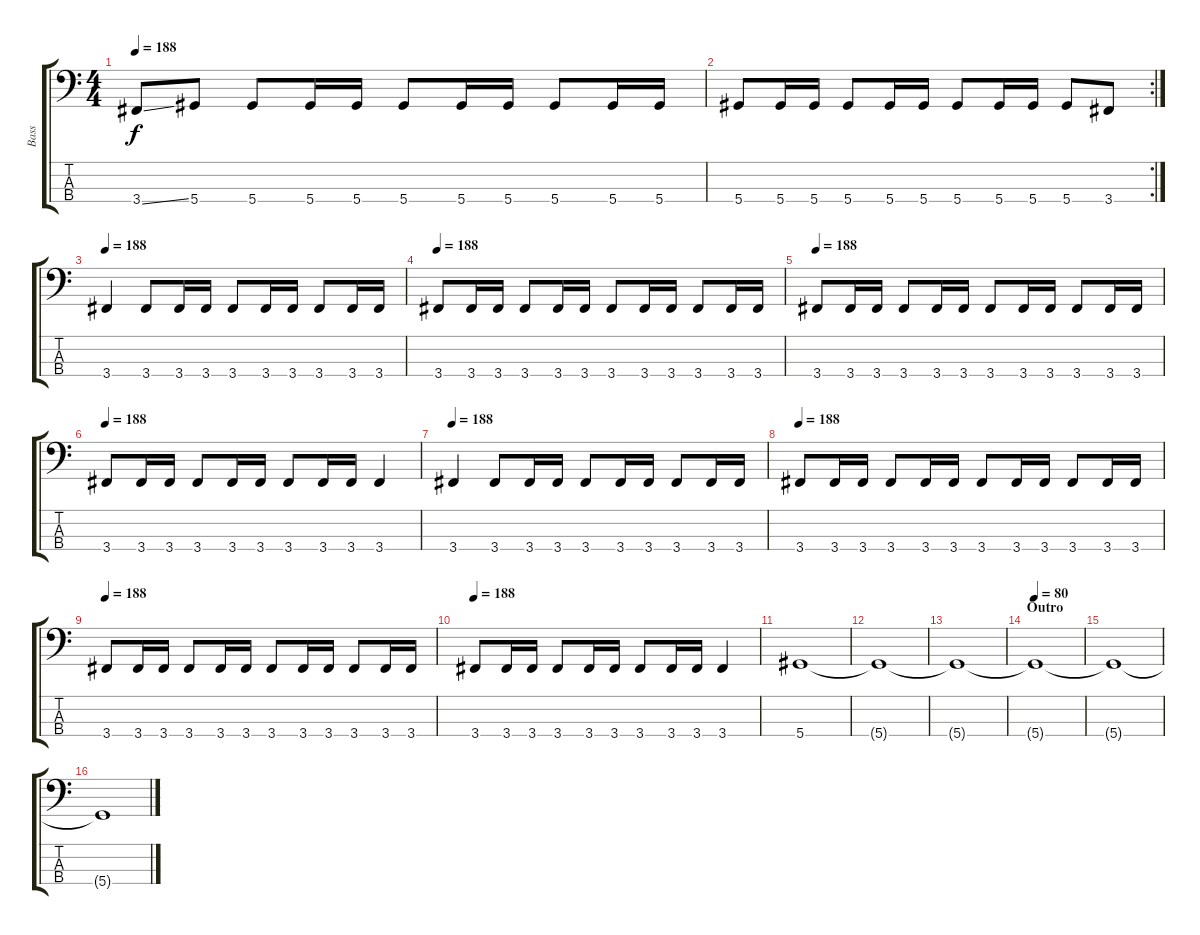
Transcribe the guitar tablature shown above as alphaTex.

\track ("Bass" "Bass") {instrument electricbasspick}
\staff {score tabs}
\tuning (Gb2 Db2 Ab1 Eb1) {hide}
\ts (4 4)
\tempo 188
\clef f4
\ks c
3.4{ss}.8{dy f} 5.4.8 5.4.8 5.4.16 5.4.16 5.4.8 5.4.16 5.4.16 5.4.8 5.4.16 5.4.16 |
\rc 2
5.4.8 5.4.16 5.4.16 5.4.8 5.4.16 5.4.16 5.4.8 5.4.16 5.4.16 5.4.8 3.4.8 |
\tempo 188
3.4.4 3.4.8 3.4.16 3.4.16 3.4.8 3.4.16 3.4.16 3.4.8 3.4.16 3.4.16 |
\tempo 188
3.4.8 3.4.16 3.4.16 3.4.8 3.4.16 3.4.16 3.4.8 3.4.16 3.4.16 3.4.8 3.4.16 3.4.16 |
\tempo 188
3.4.8 3.4.16 3.4.16 3.4.8 3.4.16 3.4.16 3.4.8 3.4.16 3.4.16 3.4.8 3.4.16 3.4.16 |
\tempo 188
3.4.8 3.4.16 3.4.16 3.4.8 3.4.16 3.4.16 3.4.8 3.4.16 3.4.16 3.4.4 |
\tempo 188
3.4.4 3.4.8 3.4.16 3.4.16 3.4.8 3.4.16 3.4.16 3.4.8 3.4.16 3.4.16 |
\tempo 188
3.4.8 3.4.16 3.4.16 3.4.8 3.4.16 3.4.16 3.4.8 3.4.16 3.4.16 3.4.8 3.4.16 3.4.16 |
\tempo 188
3.4.8 3.4.16 3.4.16 3.4.8 3.4.16 3.4.16 3.4.8 3.4.16 3.4.16 3.4.8 3.4.16 3.4.16 |
\tempo 188
3.4.8 3.4.16 3.4.16 3.4.8 3.4.16 3.4.16 3.4.8 3.4.16 3.4.16 3.4.4 |
5.4.1 |
5.4{t}.1 |
5.4{t}.1 |
\section ("" "Outro")
\tempo 80
5.4{t}.1 |
5.4{t}.1 |
5.4{t}.1
